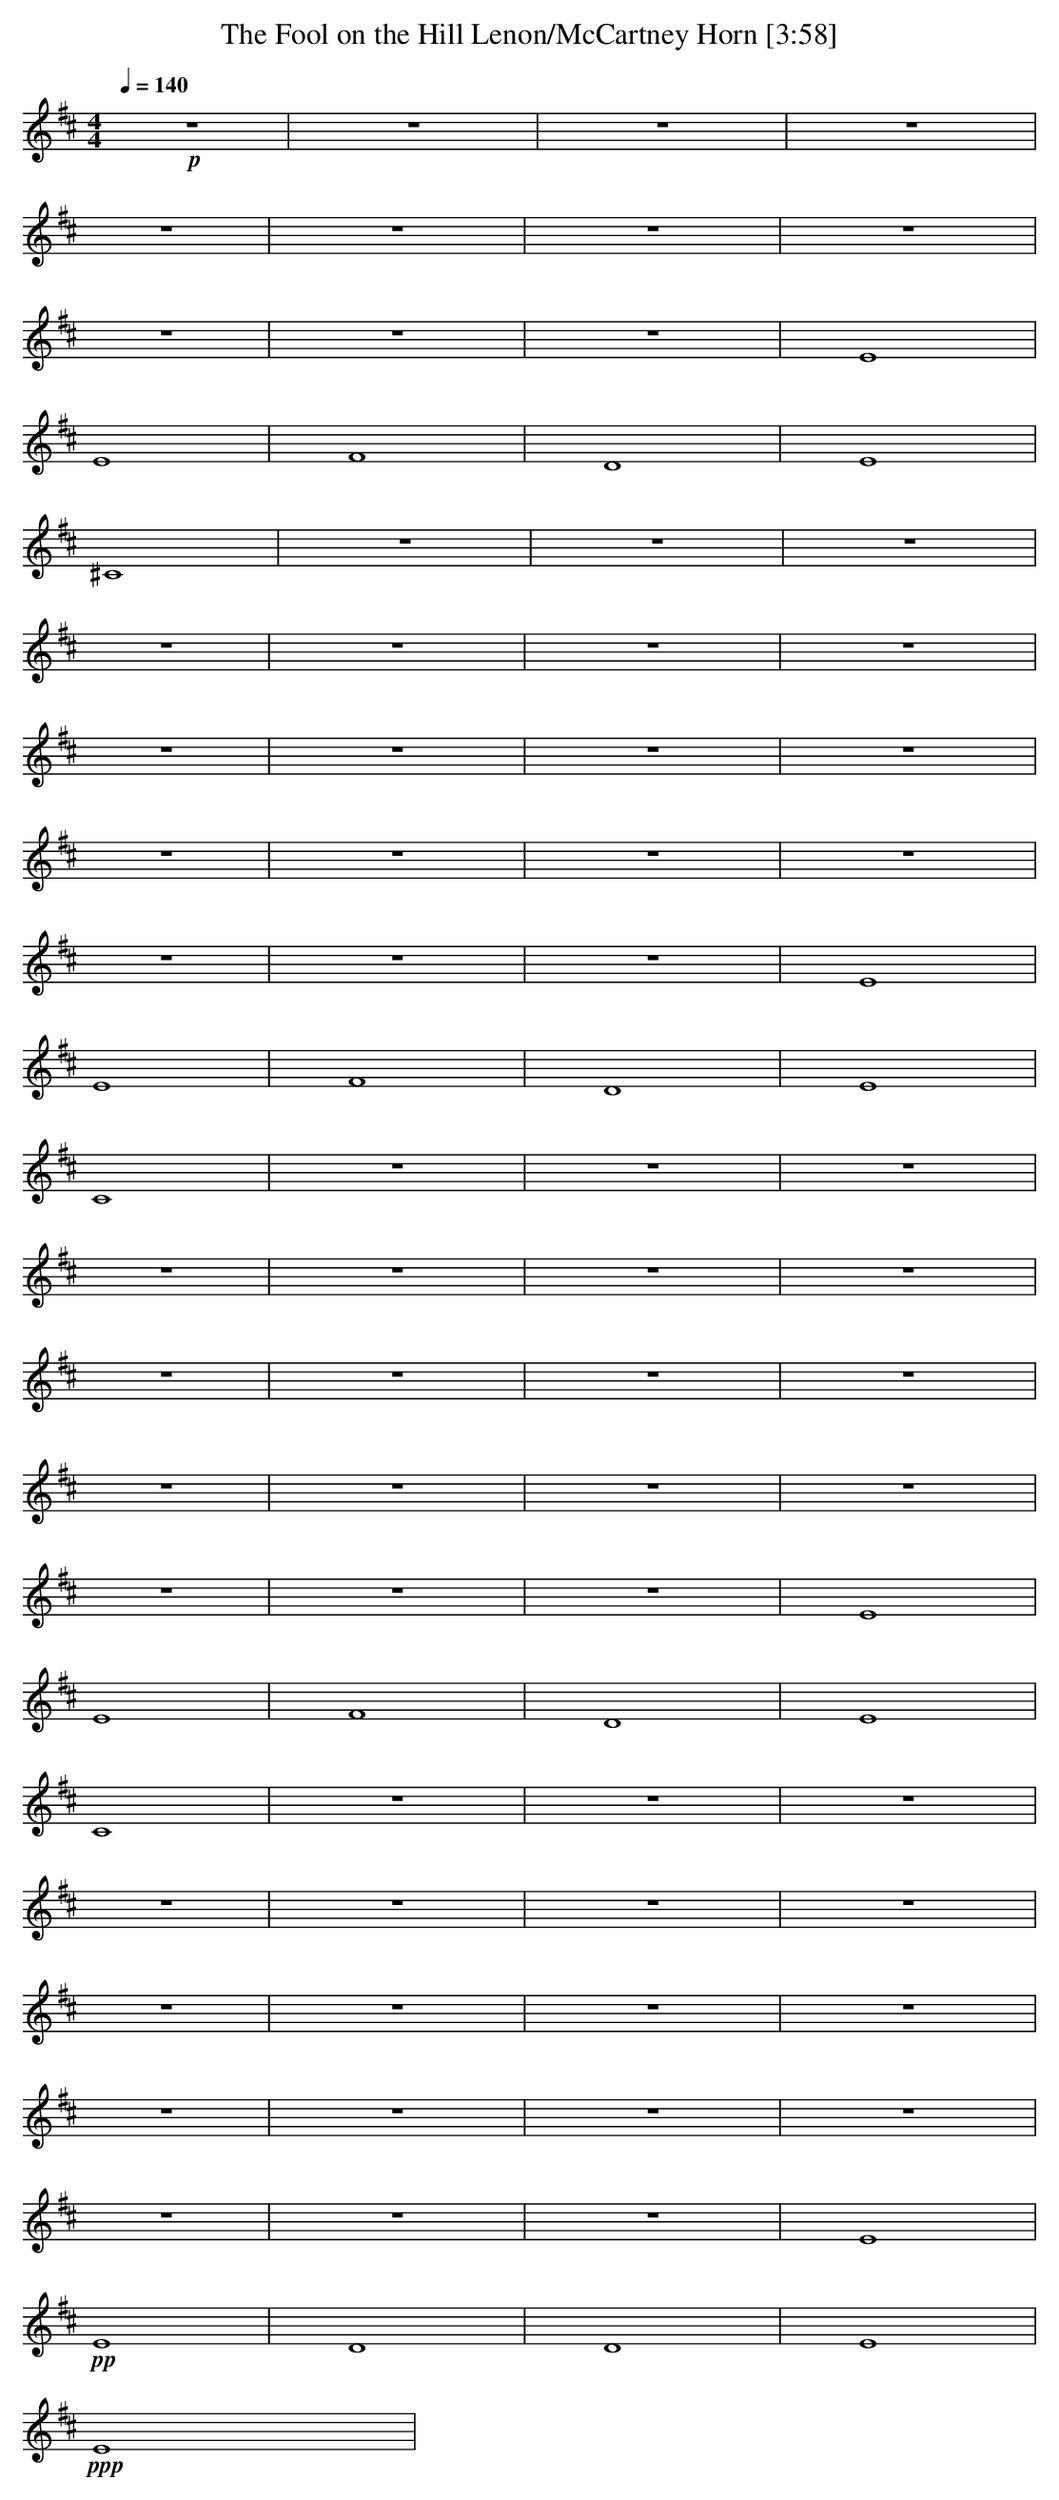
X:1
T:The Fool on the Hill Lenon/McCartney Horn [3:58]
M:4/4
L:1/8
Q:1/4=140
K:D
+p+ z8|z8|z8|z8|
z8|z8|z8|z8|
z8|z8|z8|E8|
E8|F8|D8|E8|
^C8|z8|z8|z8|
z8|z8|z8|z8|
z8|z8|z8|z8|
z8|z8|z8|z8|
z8|z8|z8|E8|
E8|F8|D8|E8|
C8|z8|z8|z8|
z8|z8|z8|z8|
z8|z8|z8|z8|
z8|z8|z8|z8|
z8|z8|z8|E8|
E8|F8|D8|E8|
C8|z8|z8|z8|
z8|z8|z8|z8|
z8|z8|z8|z8|
z8|z8|z8|z8|
z8|z8|z8|E8|
+pp+ E8|D8|D8|E8|
+ppp+ E8|
